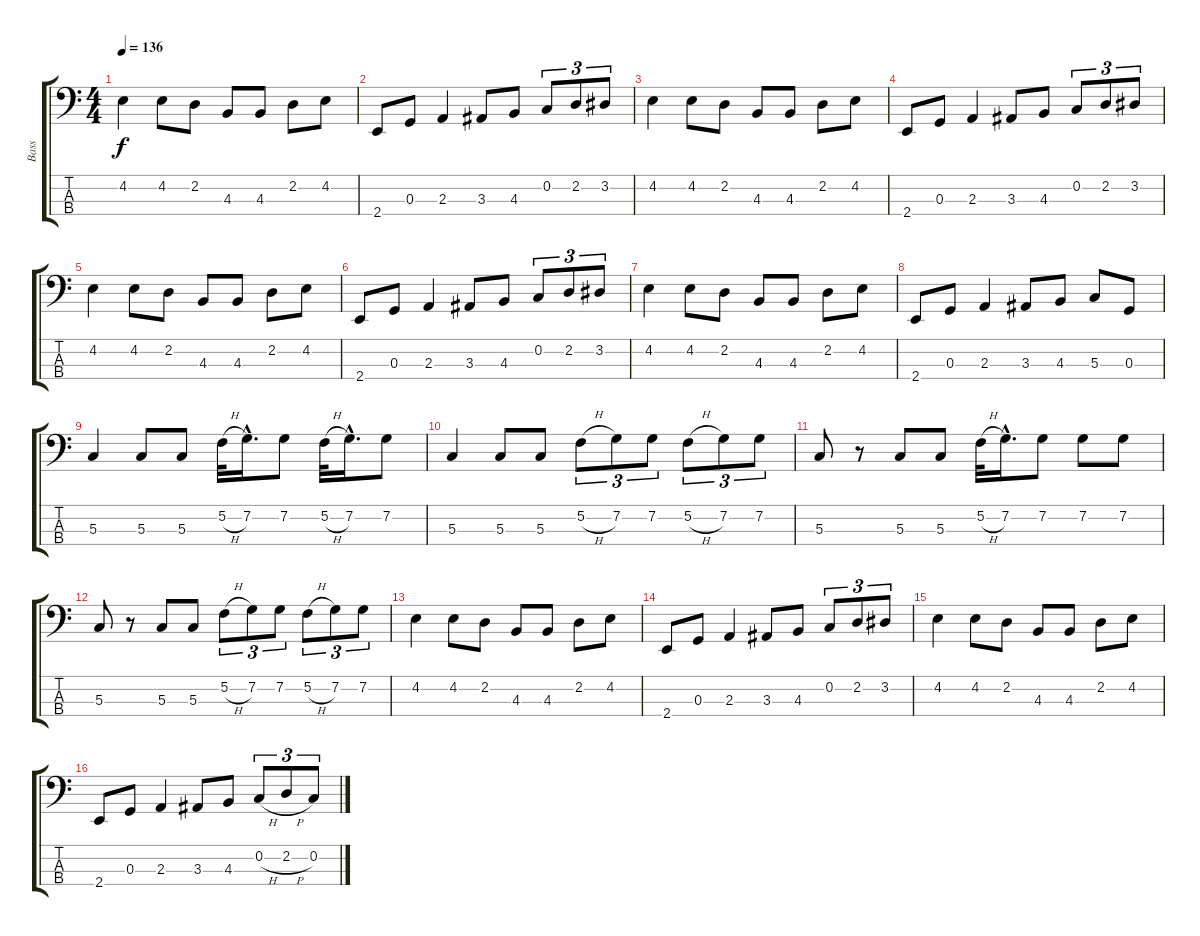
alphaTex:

\track ("Bass" "Bass") {instrument electricbassfinger}
\staff {score tabs}
\tuning (F2 C2 G1 D1) {hide}
\ts (4 4)
\tempo 136
\clef f4
\ks c
4.2.4{dy f} 4.2.8 2.2.8 4.3.8 4.3.8 2.2.8 4.2.8 |
2.4.8 0.3.8 2.3.4 3.3.8 4.3.8 0.2.8{tu (3 2)} 2.2.8{tu (3 2)} 3.2.8{tu (3 2)} |
4.2.4 4.2.8 2.2.8 4.3.8 4.3.8 2.2.8 4.2.8 |
2.4.8 0.3.8 2.3.4 3.3.8 4.3.8 0.2.8{tu (3 2)} 2.2.8{tu (3 2)} 3.2.8{tu (3 2)} |
4.2.4 4.2.8 2.2.8 4.3.8 4.3.8 2.2.8 4.2.8 |
2.4.8 0.3.8 2.3.4 3.3.8 4.3.8 0.2.8{tu (3 2)} 2.2.8{tu (3 2)} 3.2.8{tu (3 2)} |
4.2.4 4.2.8 2.2.8 4.3.8 4.3.8 2.2.8 4.2.8 |
2.4.8 0.3.8 2.3.4 3.3.8 4.3.8 5.3.8 0.3.8 |
5.3.4 5.3.8 5.3.8 5.2{h}.32 7.2{hac}.16{d} 7.2.8 5.2{h}.32 7.2{hac}.16{d} 7.2.8 |
5.3.4 5.3.8 5.3.8 5.2{h}.8{tu (3 2)} 7.2.8{tu (3 2)} 7.2.8{tu (3 2)} 5.2{h}.8{tu (3 2)} 7.2.8{tu (3 2)} 7.2.8{tu (3 2)} |
5.3.8 r.8 5.3.8 5.3.8 5.2{h}.32 7.2{hac}.16{d} 7.2.8 7.2.8 7.2.8 |
5.3.8 r.8 5.3.8 5.3.8 5.2{h}.8{tu (3 2)} 7.2.8{tu (3 2)} 7.2.8{tu (3 2)} 5.2{h}.8{tu (3 2)} 7.2.8{tu (3 2)} 7.2.8{tu (3 2)} |
4.2.4 4.2.8 2.2.8 4.3.8 4.3.8 2.2.8 4.2.8 |
2.4.8 0.3.8 2.3.4 3.3.8 4.3.8 0.2.8{tu (3 2)} 2.2.8{tu (3 2)} 3.2.8{tu (3 2)} |
4.2.4 4.2.8 2.2.8 4.3.8 4.3.8 2.2.8 4.2.8 |
2.4.8 0.3.8 2.3.4 3.3.8 4.3.8 0.2{h}.8{tu (3 2)} 2.2{h}.8{tu (3 2)} 0.2.8{tu (3 2)}
